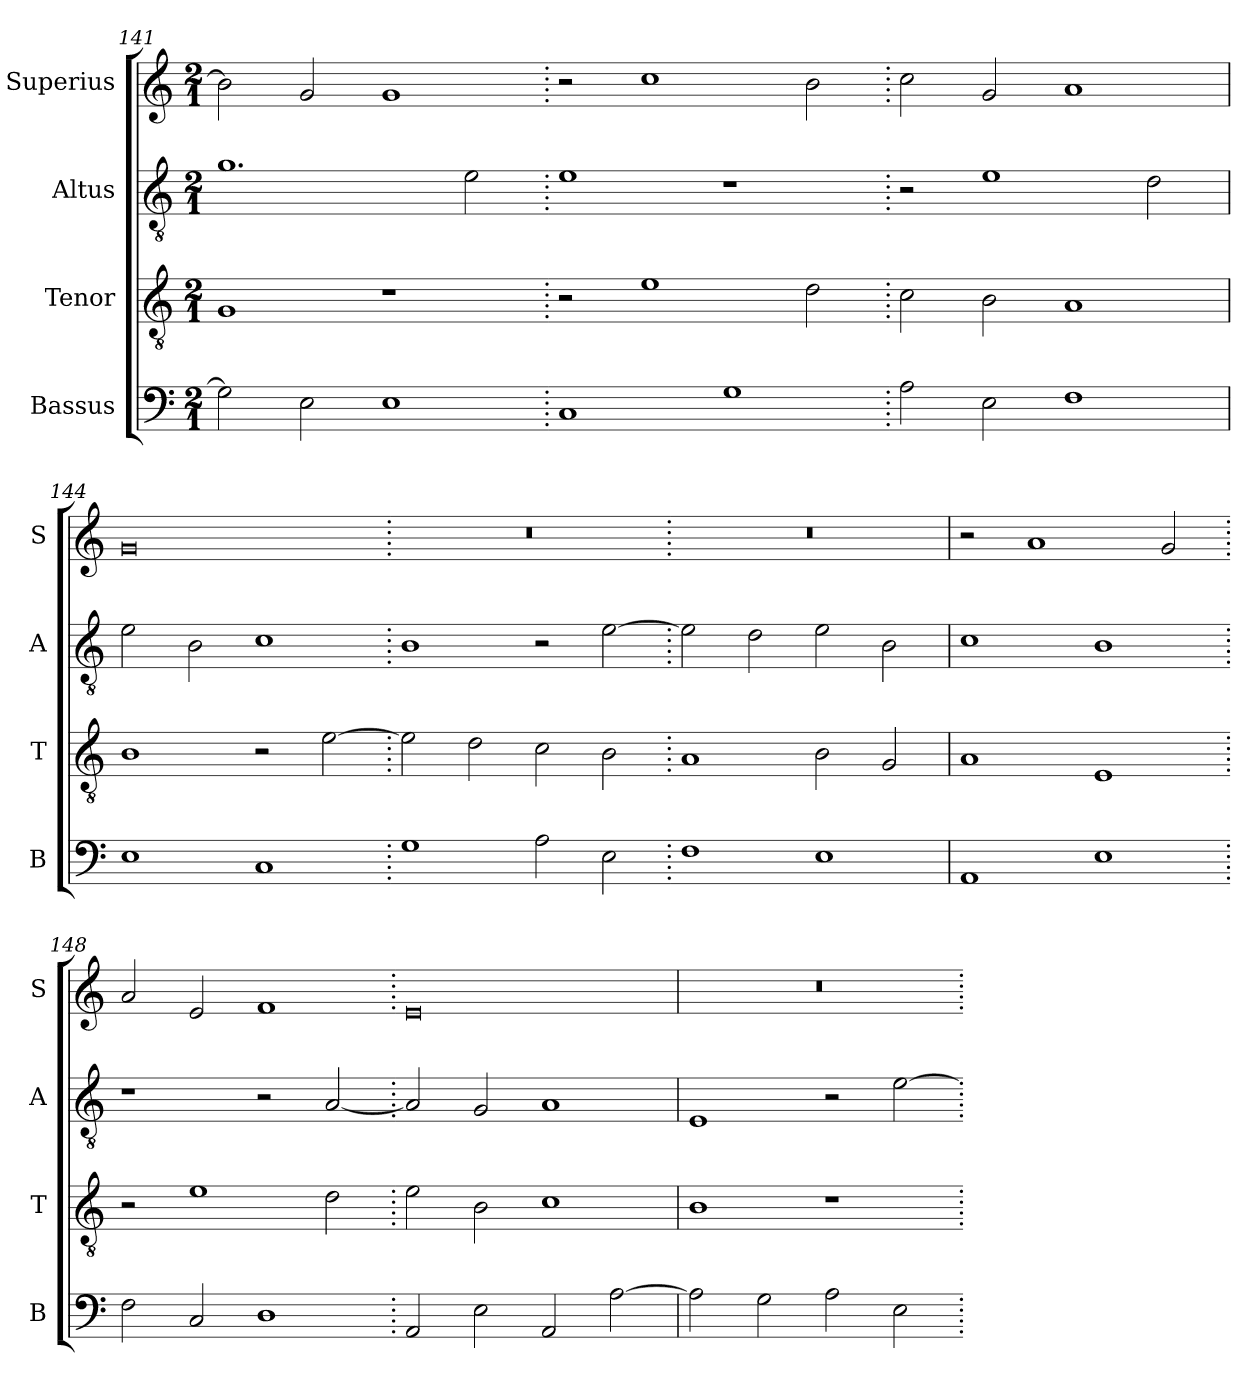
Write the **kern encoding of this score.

**kern	**kern	**kern	**kern
*part4	*part3	*part2	*part1
*staff4	*staff3	*staff2	*staff1
*I"Bassus	*I"Tenor	*I"Altus	*I"Superius
*I'B	*I'T	*I'A	*I'S
*clefF4	*clefGv2	*clefGv2	*clefG2
*k[]	*k[]	*k[]	*k[]
*M2/1	*M2/1	*M2/1	*M2/1
=141	=141	=141	=141
2G\]	1G	1.g	2b\]
2E\	.	.	2g/
1E	1r	.	1g
.	.	2e\	.
=142.	=142.	=142.	=142.
1C	2r	1e	2r
.	1e	.	1cc
1G	.	1r	.
.	2d\	.	2b\
=143.	=143.	=143.	=143.
2A\	2c\	2r	2cc\
2E\	2B\	1e	2g/
1F	1A	.	1a
.	.	2d\	.
=144	=144	=144	=144
1E	1B	2e\	0g
.	.	2B\	.
1C	2r	1c	.
.	[2e\	.	.
=145.	=145.	=145.	=145.
1G	2e\]	1B	0r
.	2d\	.	.
2A\	2c\	2r	.
2E\	2B\	[2e\	.
=146.	=146.	=146.	=146.
1F	1A	2e\]	0r
.	.	2d\	.
1E	2B\	2e\	.
.	2G/	2B\	.
=147	=147	=147	=147
1AA	1A	1c	2r
.	.	.	1a
1E	1E	1B	.
.	.	.	2g/
=148.	=148.	=148.	=148.
2F\	2r	1r	2a/
2C/	1e	.	2e/
1D	.	2r	1f
.	2d\	[2A/	.
=149.	=149.	=149.	=149.
2AA/	2e\	2A/]	0e
2E\	2B\	2G/	.
2AA/	1c	1A	.
[2A\	.	.	.
=150	=150	=150	=150
2A\]	1B	1E	0r
2G\	.	.	.
2A\	1r	2r	.
2E\	.	[2e\	.
=.	=.	=.	=.
*-	*-	*-	*-
